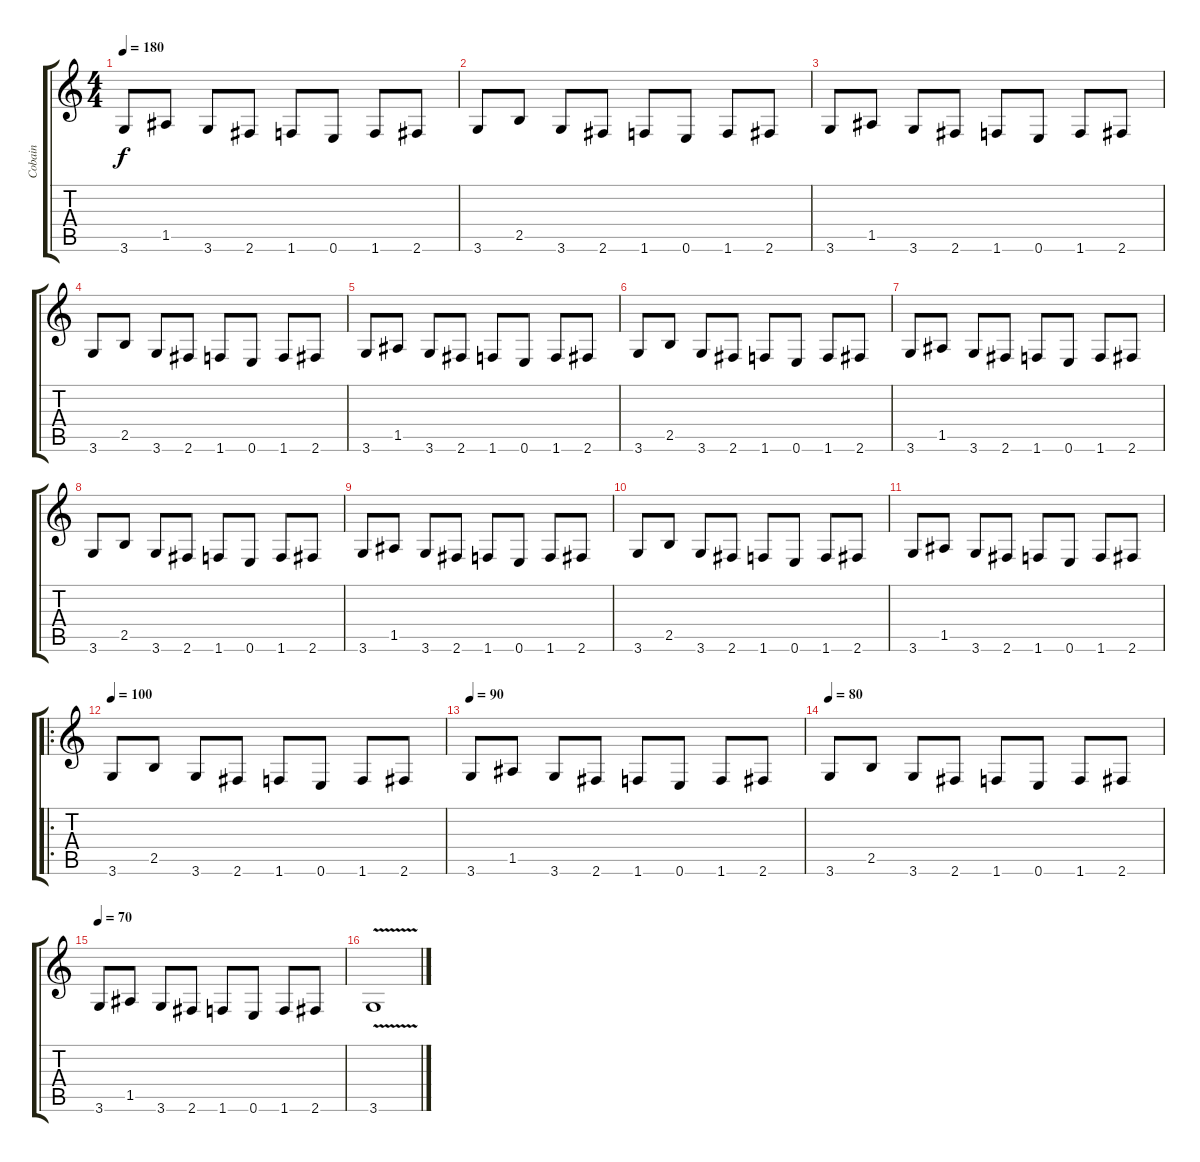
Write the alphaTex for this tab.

\track ("Cobain" "Cobain") {instrument distortionguitar}
\staff {score tabs}
\tuning (E4 B3 G3 D3 A2 E2) {hide}
\ts (4 4)
\tempo 180
\clef g2
\ks c
3.6.8{dy f} 1.5.8 3.6.8 2.6.8 1.6.8 0.6.8 1.6.8 2.6.8 |
3.6.8 2.5.8 3.6.8 2.6.8 1.6.8 0.6.8 1.6.8 2.6.8 |
3.6.8 1.5.8 3.6.8 2.6.8 1.6.8 0.6.8 1.6.8 2.6.8 |
3.6.8 2.5.8 3.6.8 2.6.8 1.6.8 0.6.8 1.6.8 2.6.8 |
3.6.8 1.5.8 3.6.8 2.6.8 1.6.8 0.6.8 1.6.8 2.6.8 |
3.6.8 2.5.8 3.6.8 2.6.8 1.6.8 0.6.8 1.6.8 2.6.8 |
3.6.8 1.5.8 3.6.8 2.6.8 1.6.8 0.6.8 1.6.8 2.6.8 |
3.6.8 2.5.8 3.6.8 2.6.8 1.6.8 0.6.8 1.6.8 2.6.8 |
3.6.8 1.5.8 3.6.8 2.6.8 1.6.8 0.6.8 1.6.8 2.6.8 |
3.6.8 2.5.8 3.6.8 2.6.8 1.6.8 0.6.8 1.6.8 2.6.8 |
3.6.8 1.5.8 3.6.8 2.6.8 1.6.8 0.6.8 1.6.8 2.6.8 |
\ro
\tempo 100
3.6.8 2.5.8 3.6.8 2.6.8 1.6.8 0.6.8 1.6.8 2.6.8 |
\tempo 90
3.6.8 1.5.8 3.6.8 2.6.8 1.6.8 0.6.8 1.6.8 2.6.8 |
\tempo 80
3.6.8 2.5.8 3.6.8 2.6.8 1.6.8 0.6.8 1.6.8 2.6.8 |
\tempo 70
3.6.8 1.5.8 3.6.8 2.6.8 1.6.8 0.6.8 1.6.8 2.6.8 |
3.6{v}.1
